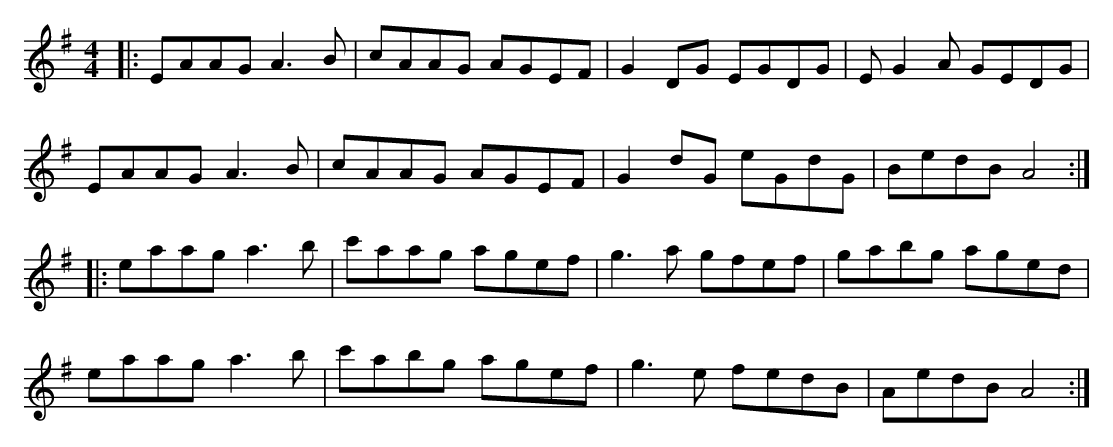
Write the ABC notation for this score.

X:1
M:4/4
K:Ador
|:EAAG A3B|cAAG AGEF|G2DG EGDG|EG2A GEDG|
EAAG A3B|cAAG AGEF|G2dG eGdG|BedB A4:|
|:eaag a3b|c'aag agef|g3a gfef|gabg aged|
eaag a3b|c'abg agef|g3e fedB|AedB A4:|
